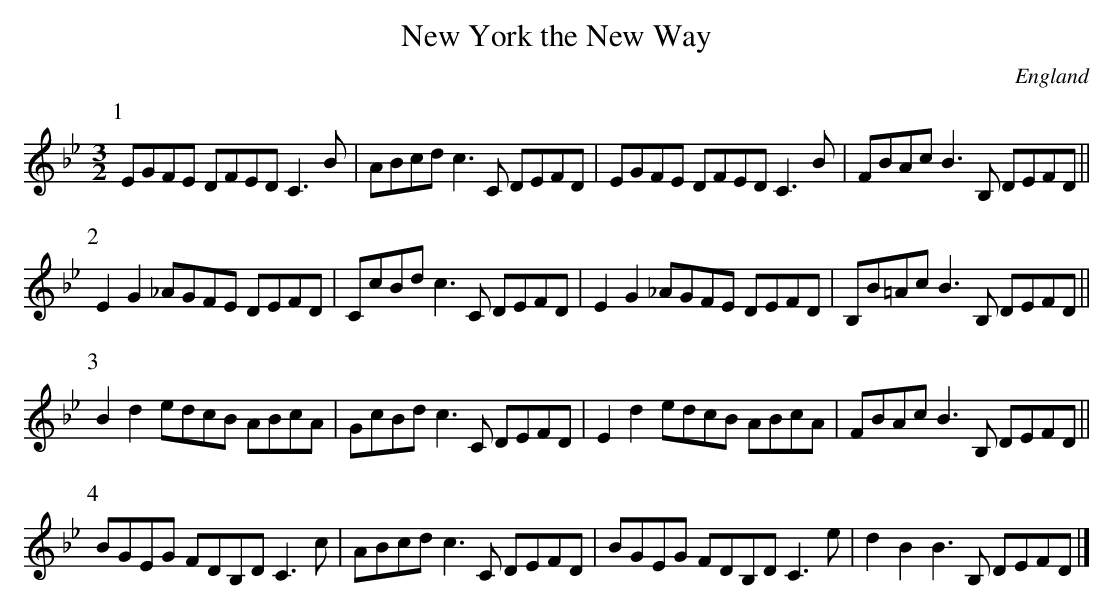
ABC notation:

X:1
T:New York the New Way
L:1/8
M:3/2
O:England
K:Bb
P:1
EGFE  DFED  C3 B| ABcd c3 C DEFD | EGFE  DFED  C3 B | FBAc   B3 B,  DEFD ||
P:2
E2 G2 _AGFE DEFD| CcBd c3 C DEFD | E2 G2 _AGFE DEFD | B,B=Ac B3 B, DEFD ||
P:3
B2 d2 edcB  ABcA| GcBd c3 C DEFD | E2 d2 edcB  ABcA | FBAc   B3 B, DEFD ||
P:4
BGEG  FDB,D C3 c| ABcd c3 C DEFD | BGEG  FDB,D C3 e | d2 B2  B3 B, DEFD |]
